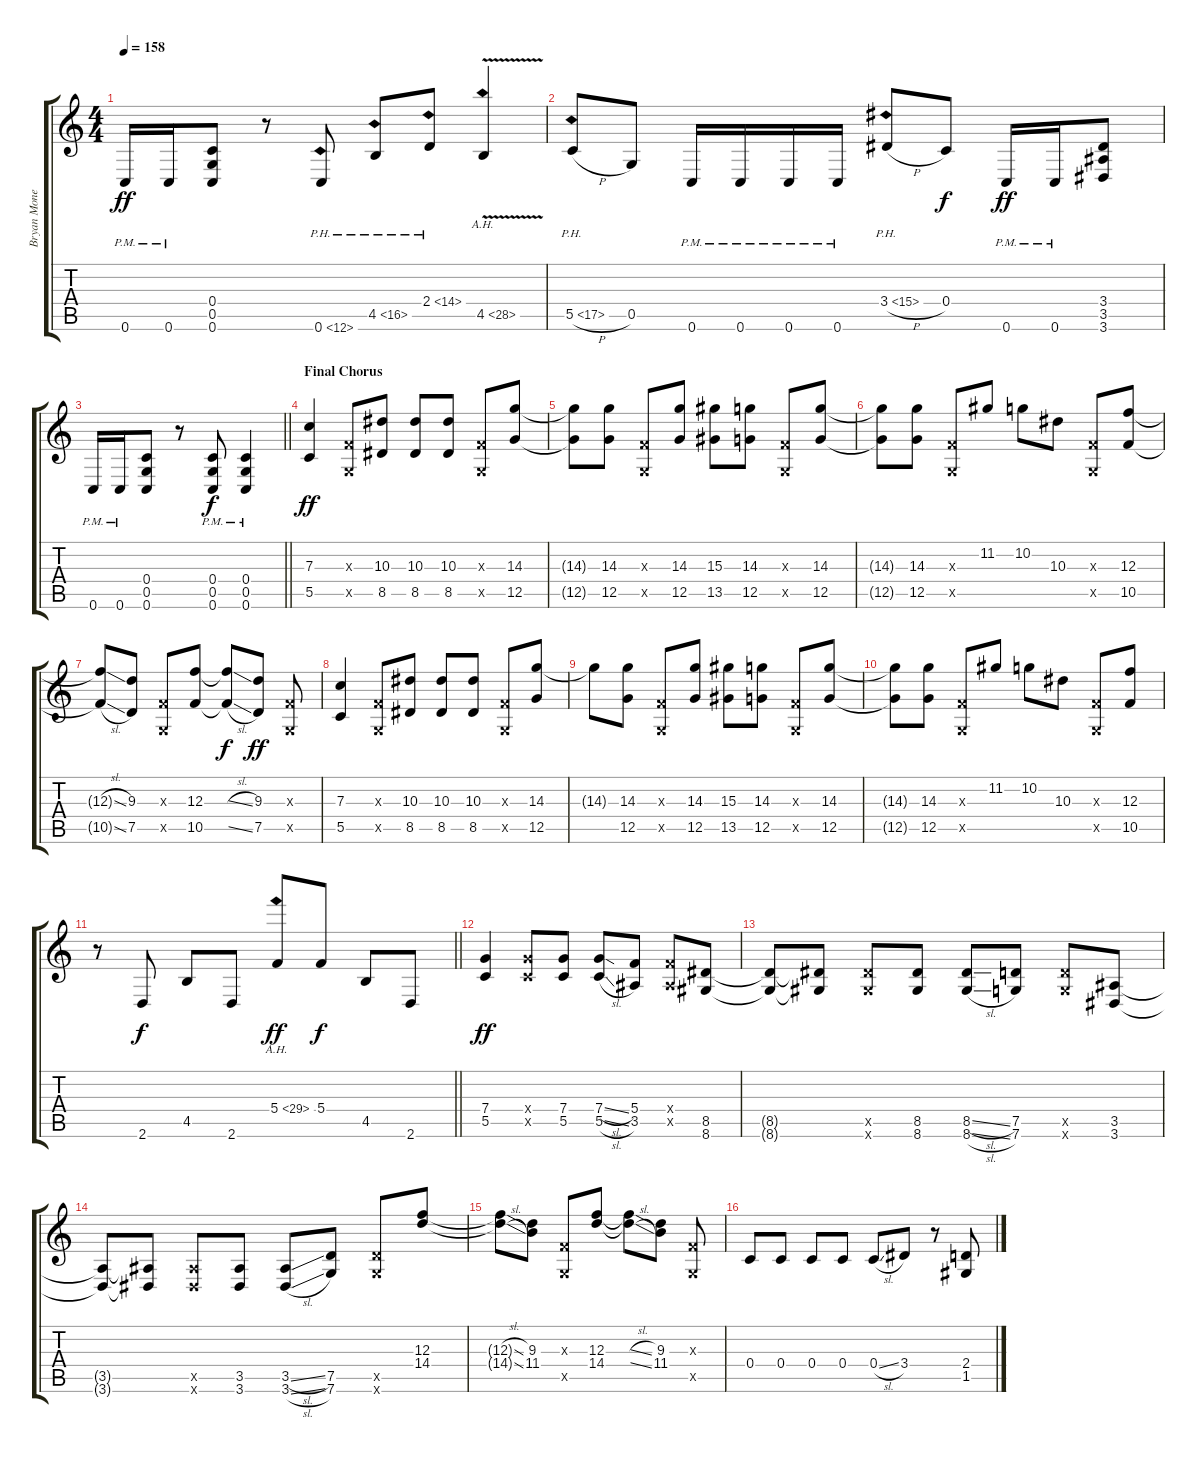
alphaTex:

\track ("Bryan Money [Gtr.1]" "Bryan Mone") {instrument distortionguitar}
\staff {score tabs}
\tuning (D4 A3 F3 C3 G2 C2) {hide}
\ts (4 4)
\tempo 158
\clef g2
\ks c
0.6{pm}.16{dy ff} 0.6{pm}.16 (0.4 0.5 0.6).8 r.8 0.6{ph 12}.8 4.5{ph 12}.8 2.4{ph 12}.8 4.5{ah 24 v}.4 |
5.5{ph 12 h}.8 0.5.8 0.6{pm}.16 0.6{pm}.16 0.6{pm}.16 0.6{pm}.16 3.4{ph 12 h}.8 0.4.8{dy f} 0.6{pm}.16{dy ff} 0.6{pm}.16 (3.4 3.5 3.6).8 |
\barLineRight lightlight
0.6{pm}.16 0.6{pm}.16 (0.4 0.5 0.6).8 r.8 (0.4{pm} 0.5 0.6{pm}).8{dy f} (0.4{pm} 0.5{pm} 0.6{pm}).4 |
\section ("" "Final Chorus")
(7.3 5.5).4{dy ff} (0.3{x} 0.5{x}).8 (10.3 8.5).8 (10.3 8.5).8 (10.3 8.5).8 (0.3{x} 0.5{x}).8 (14.3 12.5).8 |
(14.3{t} 12.5{t}).8 (14.3 12.5).8 (0.3{x} 0.5{x}).8 (14.3 12.5).8 (15.3 13.5).8 (14.3 12.5).8 (0.3{x} 0.5{x}).8 (14.3 12.5).8 |
(14.3{t} 12.5{t}).8 (14.3 12.5).8 (0.3{x} 0.5{x}).8 11.2.8 10.2.8 10.3.8 (0.3{x} 0.5{x}).8 (12.3 10.5).8 |
(12.3{sl t} 10.5{sl t}).8 (9.3 7.5).8 (0.3{x} 0.5{x}).8 (12.3 10.5).8 (12.3{sl t} 10.5{sl t}).8{dy f} (9.3 7.5).8{dy ff} (0.3{x} 0.5{x}).8 |
(7.3 5.5).4 (0.3{x} 0.5{x}).8 (10.3 8.5).8 (10.3 8.5).8 (10.3 8.5).8 (0.3{x} 0.5{x}).8 (14.3 12.5).8 |
14.3{t}.8 (14.3 12.5).8 (0.3{x} 0.5{x}).8 (14.3 12.5).8 (15.3 13.5).8 (14.3 12.5).8 (0.3{x} 0.5{x}).8 (14.3 12.5).8 |
(14.3{t} 12.5{t}).8 (14.3 12.5).8 (0.3{x} 0.5{x}).8 11.2.8 10.2.8 10.3.8 (0.3{x} 0.5{x}).8 (12.3 10.5).8 |
\barLineRight lightlight
r.8 2.6.8{dy f} 4.5.8 2.6.8 5.4{ah 24}.8{dy ff} 5.4.8{dy f} 4.5.8 2.6.8 |
(7.4 5.5).4{dy ff} (7.4{x} 5.5{x}).8 (7.4 5.5).8 (7.4{sl} 5.5{sl}).8 (5.4 3.5).8 (5.4{x} 3.5{x}).8 (8.5 8.6).8 |
(8.5{t} 8.6{t}).8 (8.5{t} 8.6{t}).8 (8.5{x} 8.6{x}).8 (8.5 8.6).8 (8.5{sl} 8.6{sl}).8 (7.5 7.6).8 (7.5{x} 7.6{x}).8 (3.5 3.6).8 |
(3.5{t} 3.6{t}).8 (3.5{t} 3.6{t}).8 (3.5{x} 3.6{x}).8 (3.5 3.6).8 (3.5{sl} 3.6{sl}).8 (7.5 7.6).8 (7.5{x} 7.6{x}).8 (12.3 14.4).8 |
(12.3{sl t} 14.4{sl t}).8 (9.3 11.4).8 (0.3{x} 0.5{x}).8 (12.3 14.4).8 (12.3{sl t} 14.4{sl t}).8 (9.3 11.4).8 (0.3{x} 0.5{x}).8 |
0.4.8 0.4.8 0.4.8 0.4.8 0.4{sl}.8 3.4.8 r.8 (2.4 1.5).8
